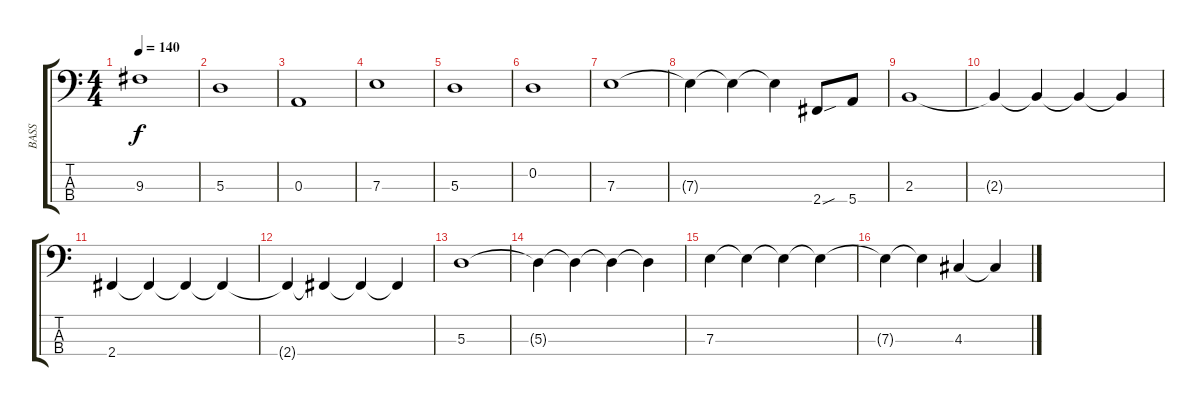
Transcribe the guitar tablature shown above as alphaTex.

\track ("BASS" "BASS") {instrument electricbassfinger}
\staff {score tabs}
\tuning (G2 D2 A1 E1) {hide}
\ts (4 4)
\tempo 140
\clef f4
\ks c
9.3.1{dy f} |
5.3.1 |
0.3.1 |
7.3.1 |
5.3.1 |
0.2.1 |
7.3.1 |
7.3{t}.4 7.3{t}.4 7.3{t}.4 2.4{sou}.8 5.4.8 |
2.3.1 |
2.3{t}.4 2.3{t}.4 2.3{t}.4 2.3{t}.4 |
2.4.4 2.4{t}.4 2.4{t}.4 2.4{t}.4 |
2.4{t}.4 2.4{t}.4 2.4{t}.4 2.4{t}.4 |
5.3.1 |
5.3{t}.4 5.3{t}.4 5.3{t}.4 5.3{t}.4 |
7.3.4 7.3{t}.4 7.3{t}.4 7.3{t}.4 |
7.3{t}.4 7.3{t}.4 4.3.4 4.3{t}.4
